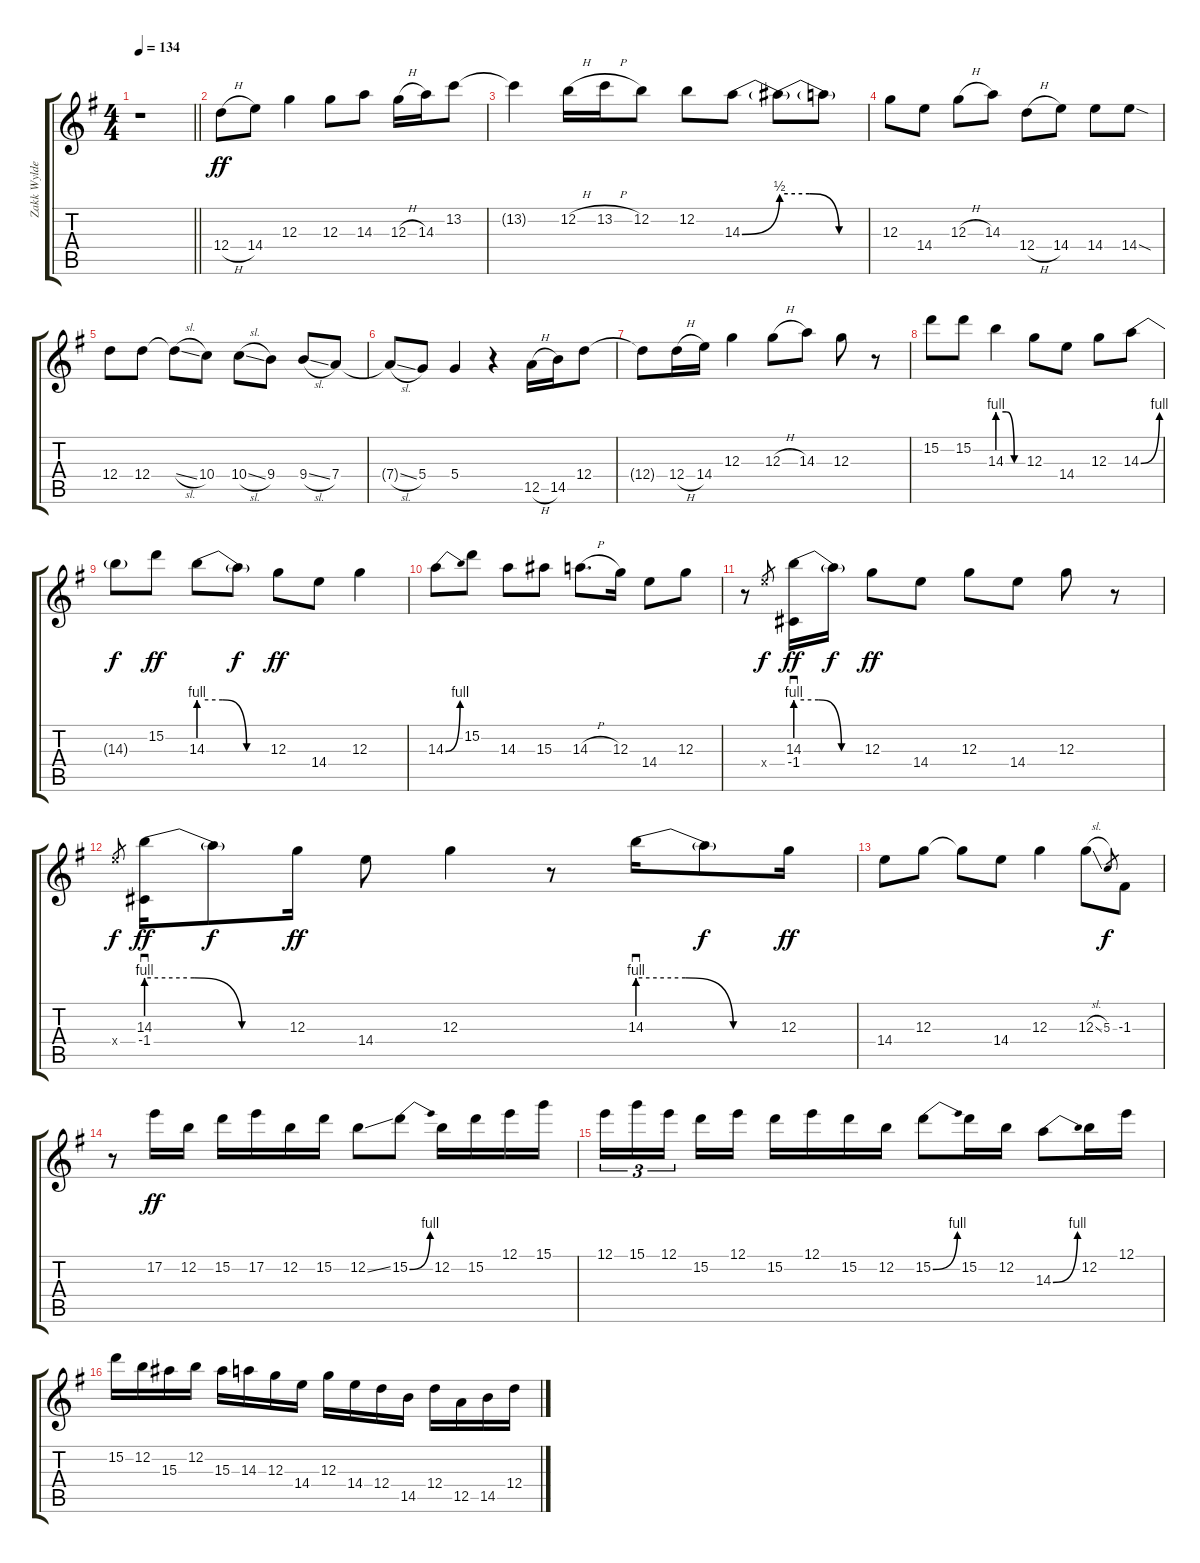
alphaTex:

\track ("Zakk Wylde (lead)" "Zakk Wylde") {instrument acousticguitarsteel}
\staff {score tabs}
\tuning (E4 B3 G3 D3 A2 E2) {hide}
\ts (4 4)
\tempo 134
\clef g2
\barLineRight lightlight
\ks g
r.1{dy f} |
12.4{h}.8{dy ff} 14.4.8 12.3.4 12.3.8 14.3.8 12.3{h}.16 14.3.16 13.2.8 |
13.2{t}.4 12.2{h}.16 13.2{h}.16 12.2.8 12.2.8 14.3{be (bend 0 0 60 2)}.8 14.3{be (custom 0 2 20 2 40 0 60 0) t}.8 14.3{t}.8 |
12.3.8 14.4.8 12.3{h}.8 14.3.8 12.4{h}.8 14.4.8 14.4.8 14.4{sod}.8 |
12.4.8 12.4.8 12.4{sl t}.8 10.4.8 10.4{sl}.8 9.4.8 9.4{sl}.8 7.4.8 |
7.4{sl t}.8 5.4.8 5.4.4 r.4 12.5{h}.16 14.5.16 12.4.8 |
12.4{t}.8 12.4{h}.16 14.4.16 12.3.4 12.3{h}.8 14.3.8 12.3.8 r.8 |
15.2.8 15.2.8 14.3{be (custom 0 4 20 4 40 0 60 0)}.4 12.3.8 14.4.8 12.3.8 14.3{be (bend 0 0 60 4)}.8 |
14.3{t}.8{dy f} 15.2.8{dy ff} 14.3{be (custom 0 4 20 4 40 0 60 0)}.8 14.3{t}.8{dy f} 12.3.8{dy ff} 14.4.8 12.3.4 |
14.3{be (bend 0 0 60 4)}.8 15.2.8 14.3.8 15.3.8 14.3{h}.8{d} 12.3.16 14.4.8 12.3.8 |
r.8 14.4{x}.8{gr dy f} (14.3{be (custom 0 4 20 4 40 0 60 0)} -1.4).16{sd dy ff} 14.3{t}.16{dy f} 12.3.8{dy ff} 14.4.8 12.3.8 14.4.8 12.3.8 r.8 |
14.4{x}.8{gr dy f} (14.3{be (custom 0 4 20 4 40 0 60 0)} -1.4).16{sd dy ff} 14.3{t}.8{dy f} 12.3.16{dy ff} 14.4.8 12.3.4 r.8 14.3{be (custom 0 4 20 4 40 0 60 0)}.16{sd} 14.3{t}.8{dy f} 12.3.16{dy ff} |
14.4.8 12.3.8 12.3{t}.8 14.4.8 12.3.4 12.3{sl}.8 5.3.8{gr dy f} -1.3.8 |
r.8 17.2.16{dy ff} 12.2.16 15.2.16 17.2.16 12.2.16 15.2.16 12.2{ss}.8 15.2{be (bend 0 0 60 4)}.8 12.2.16 15.2.16 12.1.16 15.1.16 |
12.1.16{tu (3 2)} 15.1.16{tu (3 2)} 12.1.16{tu (3 2) beam splitsecondary} 15.2.16 12.1.16 15.2.16 12.1.16 15.2.16 12.2.16 15.2{be (bend 0 0 60 4)}.8 15.2.16 12.2.16 14.3{be (bend 0 0 60 4)}.8 12.2.16 12.1.16 |
15.2.16 12.2.16 15.3.16 12.2.16 15.3.16 14.3.16 12.3.16 14.4.16 12.3.16 14.4.16 12.4.16 14.5.16 12.4.16 12.5.16 14.5.16 12.4.16
